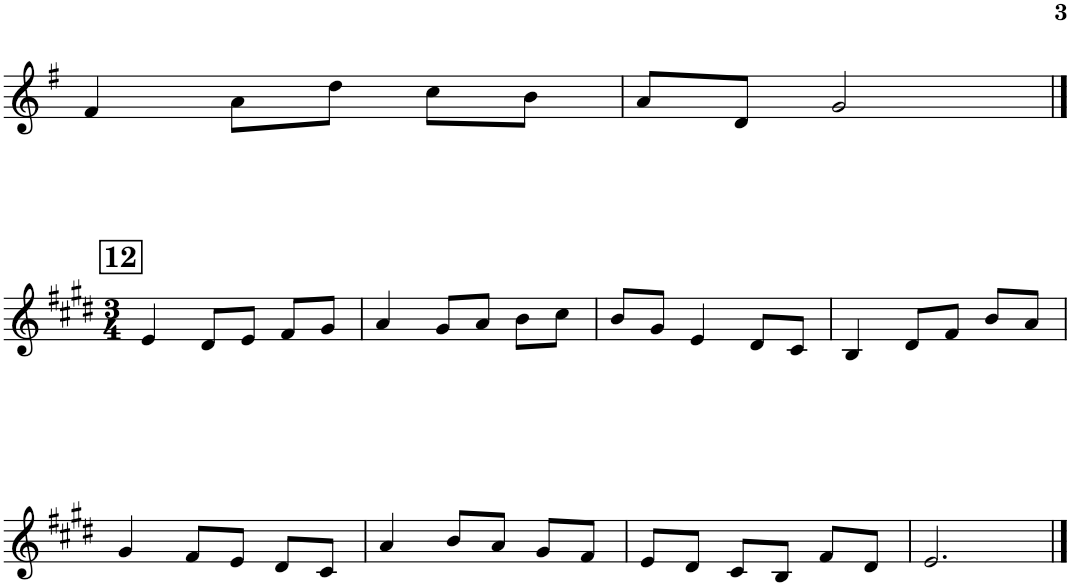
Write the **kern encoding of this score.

**kern
*part1
*staff1
*I"Piano
*I'Pno.
!!LO:PB:g=z
*clefG2
*k[f#]
*M3/4
=87
4f#/
8a\L
8dd\J
8cc\L
8b\J
=88
8a/L
8d/J
2g/
!!LO:LB:g=z
!!LO:REH:place=s1:a:B:cj:fs=14:t=12
==89
*k[f#c#g#d#]
*M3/4
4e/
8d#/L
8e/J
8f#/L
8g#/J
=90
4a/
8g#/L
8a/J
8b\L
8cc#\J
=91
8b/L
8g#/J
4e/
8d#/L
8c#/J
=92
4B/
8d#/L
8f#/J
8b/L
8a/J
!!LO:LB:g=z
=93
4g#/
8f#/L
8e/J
8d#/L
8c#/J
=94
4a/
8b/L
8a/J
8g#/L
8f#/J
=95
8e/L
8d#/J
8c#/L
8B/J
8f#/L
8d#/J
=96
2.e/
==
*-
